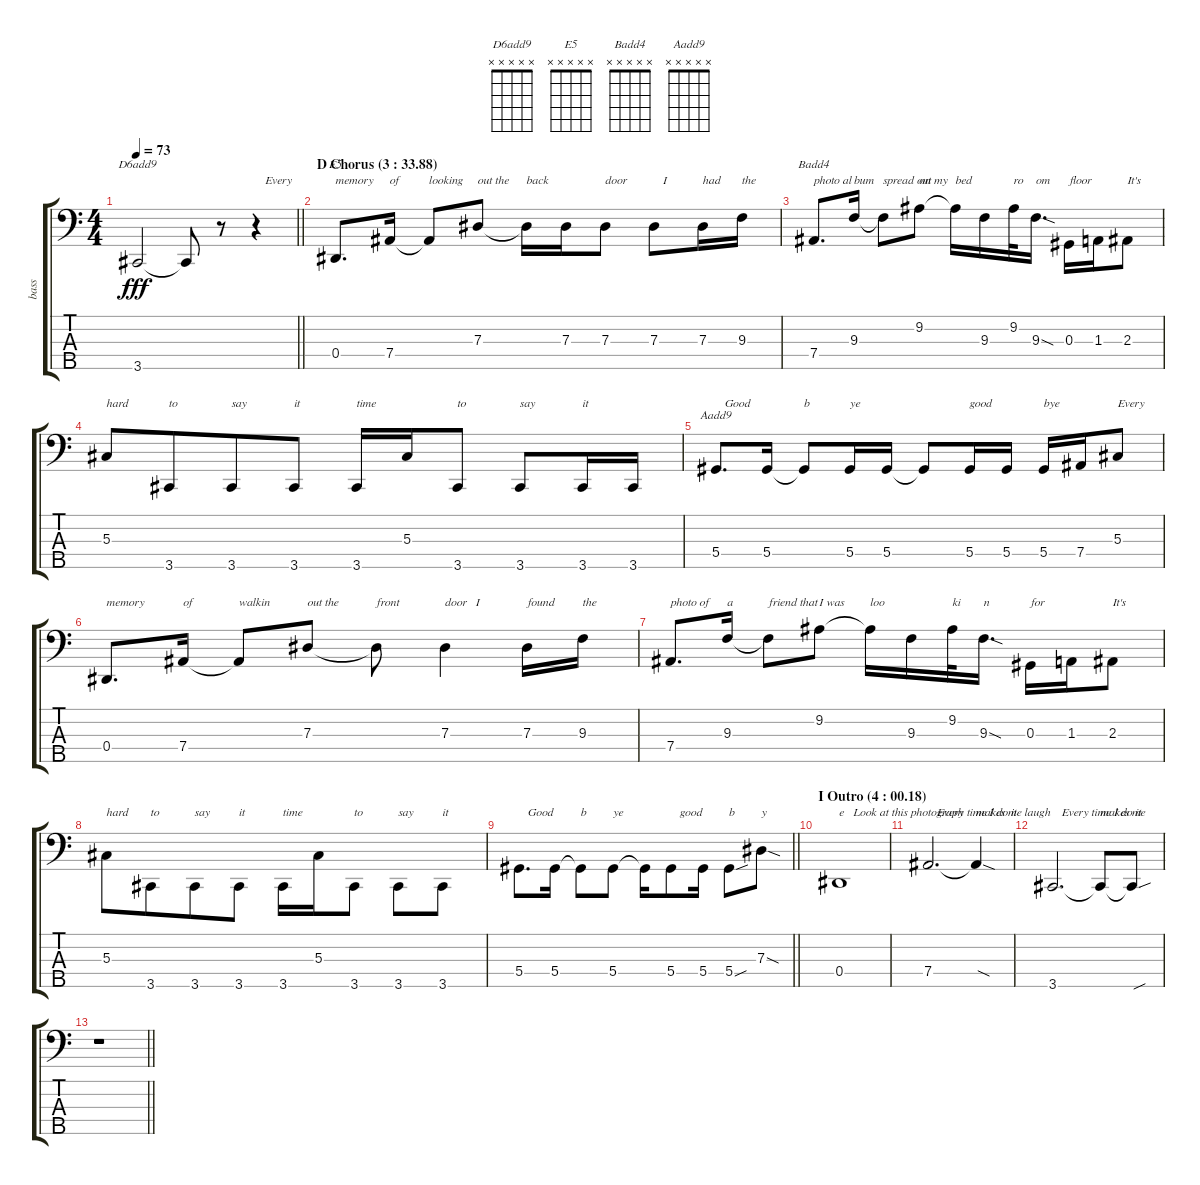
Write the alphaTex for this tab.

\track ("bass" "bass") {instrument electricbassfinger}
\staff {score tabs}
\tuning (Gb2 Db2 Ab1 Eb1 Bb0) {hide}
\chord ("D6add9" x x x x x)
\chord ("E5" x x x x x)
\chord ("Badd4" x x x x x)
\chord ("Aadd9" x x x x x)
\ts (4 4)
\tempo 73
\clef f4
\barLineRight lightlight
\ks c
3.5.2{ch "D6add9" dy fff} 3.5{t}.8 r.8 r.4{txt "   Every"} |
\section ("" "D Chorus (3 : 33.88)")
0.4.8{d ch "E5" txt "memory"} 7.4.16{txt "of"} 7.4{t}.8{txt "looking"} 7.3.8{txt "out the"} 7.3{t}.16{txt "back"} 7.3.16 7.3.8{txt "door"} 7.3.8{txt "   I"} 7.3.16{txt "had"} 9.3.16{txt "the"} |
7.4.8{d ch "Badd4" txt "photo al"} 9.3.16{txt "bum"} 9.3{t}.8{txt "spread out"} 9.2.8{txt "on my"} 9.2{t}.16{txt "bed"} 9.3.16 9.2.32{txt "ro"} 9.3{sod}.16{d txt "om"} 0.3.16{txt "floor" beam Down} 1.3.16{beam Down} 2.3.8{txt "It's" beam Down} |
5.3.8{txt "hard"} 3.5.8{txt "to" beam merge} 3.5.8{txt "say"} 3.5.8{txt "it"} 3.5.16{txt "time"} 5.3.16 3.5.8{txt "to"} 3.5.8{txt "say"} 3.5.16{txt "it"} 3.5.16 |
5.4.8{d ch "Aadd9" txt "   Good"} 5.4.16 5.4{t}.8{txt "b"} 5.4.16{txt "ye"} 5.4.16 5.4{t}.8 5.4.16{txt "good"} 5.4.16 5.4.16{txt "bye"} 7.4.16 5.3.8{txt "Every"} |
0.4.8{d txt "memory"} 7.4.16{txt "of"} 7.4{t}.8{txt "walkin"} 7.3.8{txt "out the"} 7.3{t}.8{txt "front"} 7.3.4{txt "door   I"} 7.3.16{txt "found"} 9.3.16{txt "the"} |
7.4.8{d txt "photo of"} 9.3.16{txt "a"} 9.3{t}.8{txt "friend that"} 9.2.8{txt "I was"} 9.2{t}.16{txt "loo"} 9.3.16 9.2.32{txt "ki"} 9.3{sod}.16{d txt "n"} 0.3.16{txt "for" beam Down} 1.3.16{beam Down} 2.3.8{txt "It's" beam Down} |
5.3.8{txt "hard" beam Down} 3.5.8{txt "to" beam Down beam merge} 3.5.8{txt "say" beam Down} 3.5.8{txt "it" beam Down} 3.5.16{txt "time" beam Down} 5.3.16{beam Down} 3.5.8{txt "to" beam Down} 3.5.8{txt "say" beam Down} 3.5.8{txt "it" beam Down} |
\barLineRight lightlight
5.4.8{d txt "   Good" beam Down} 5.4.16{beam Down} 5.4{t}.8{txt "b" beam Down} 5.4.8{txt "ye" beam Down} 5.4{t}.16{beam Down} 5.4.8{txt "   good" beam Down} 5.4.16{beam Down} 5.4{sou}.8{txt "b" beam Down} 7.3{sod}.8{txt "y" beam Down} |
\section ("" "I Outro (4 : 00.18)")
0.4.1{txt "e   Look at this photograph"} |
7.4.2{d txt "   Every time I do it"} 7.4{sod t}.4{txt "makes me laugh"} |
3.5.2{d txt "   Every time I do it"} 3.5{t}.8{txt "makes"} 3.5{sou t}.8{txt "me"} |
\barLineRight lightlight
r.1
